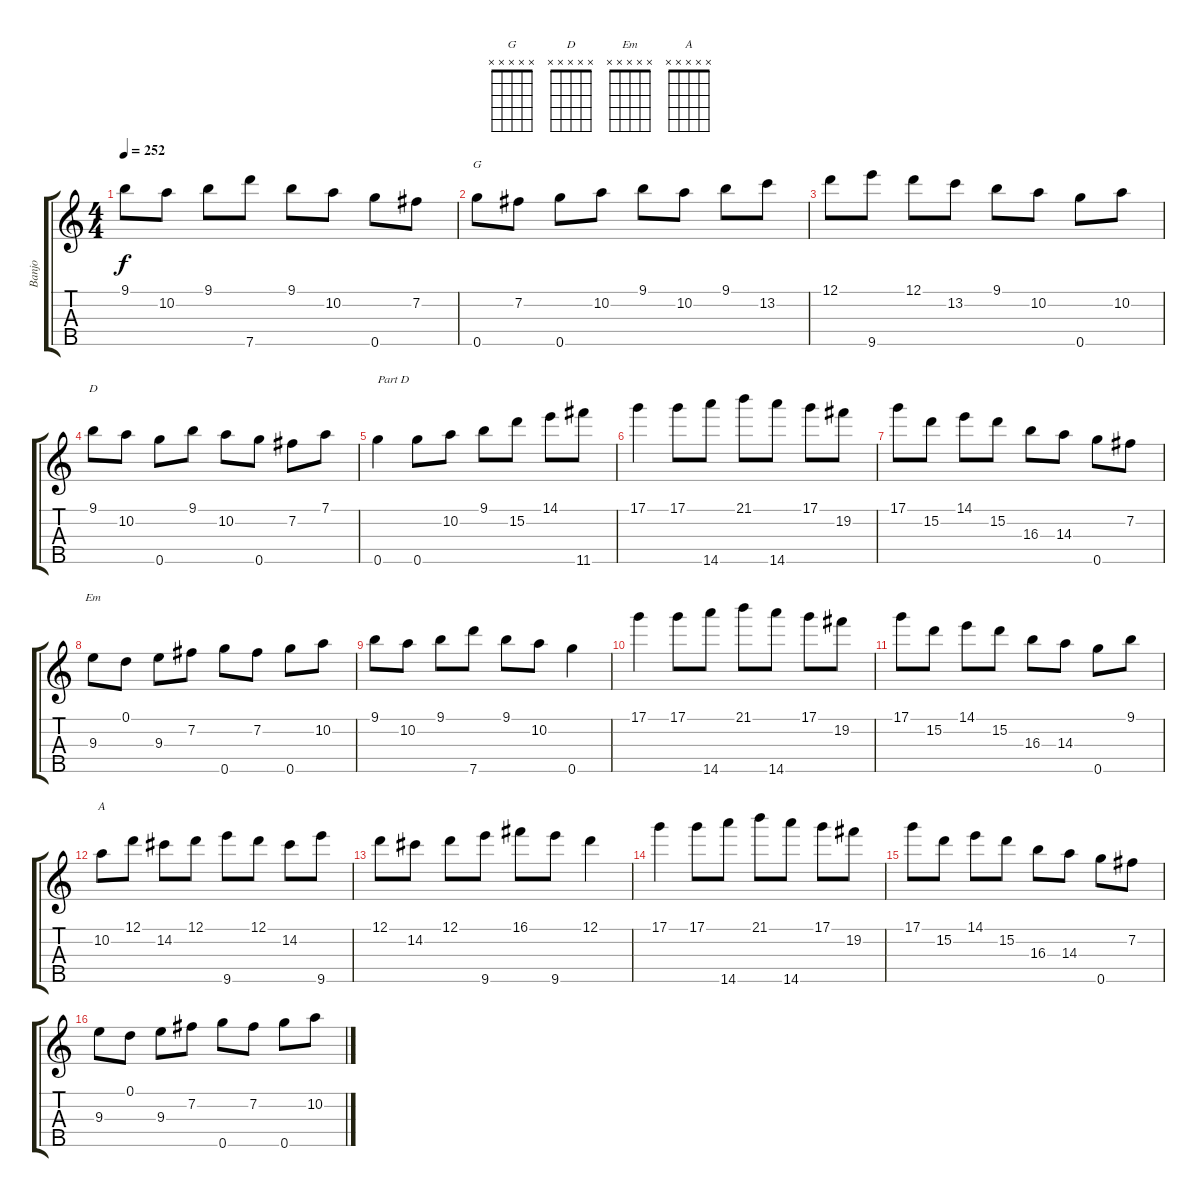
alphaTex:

\track ("Banjo" "Banjo") {instrument banjo}
\staff {score tabs}
\tuning (D4 B3 G3 D3 G4) {hide}
\displaytranspose 12
\chord ("G" x x x x x) {firstfret 0}
\chord ("D" x x x x x) {firstfret 0}
\chord ("Em" x x x x x) {firstfret 0}
\chord ("A" x x x x x) {firstfret 0}
\ts (4 4)
\tempo 252
\clef g2
\ks c
9.1.8{dy f} 10.2.8 9.1.8 7.5.8 9.1.8 10.2.8 0.5.8 7.2.8 |
0.5.8{ch "G"} 7.2.8 0.5.8 10.2.8 9.1.8 10.2.8 9.1.8 13.2.8 |
12.1.8 9.5.8 12.1.8 13.2.8 9.1.8 10.2.8 0.5.8 10.2.8 |
9.1.8{ch "D"} 10.2.8 0.5.8 9.1.8 10.2.8 0.5.8 7.2.8 7.1.8 |
0.5.4{txt "Part D"} 0.5.8 10.2.8 9.1.8 15.2.8 14.1.8 11.5.8 |
17.1.4 17.1.8 14.5.8 21.1.8 14.5.8 17.1.8 19.2.8 |
17.1.8 15.2.8 14.1.8 15.2.8 16.3.8 14.3.8 0.5.8 7.2.8 |
9.3.8{ch "Em"} 0.1.8 9.3.8 7.2.8 0.5.8 7.2.8 0.5.8 10.2.8 |
9.1.8 10.2.8 9.1.8 7.5.8 9.1.8 10.2.8 0.5.4 |
17.1.4 17.1.8 14.5.8 21.1.8 14.5.8 17.1.8 19.2.8 |
17.1.8 15.2.8 14.1.8 15.2.8 16.3.8 14.3.8 0.5.8 9.1.8 |
10.2.8{ch "A"} 12.1.8 14.2.8 12.1.8 9.5.8 12.1.8 14.2.8 9.5.8 |
12.1.8 14.2.8 12.1.8 9.5.8 16.1.8 9.5.8 12.1.4 |
17.1.4 17.1.8 14.5.8 21.1.8 14.5.8 17.1.8 19.2.8 |
17.1.8 15.2.8 14.1.8 15.2.8 16.3.8 14.3.8 0.5.8 7.2.8 |
9.3.8 0.1.8 9.3.8 7.2.8 0.5.8 7.2.8 0.5.8 10.2.8
